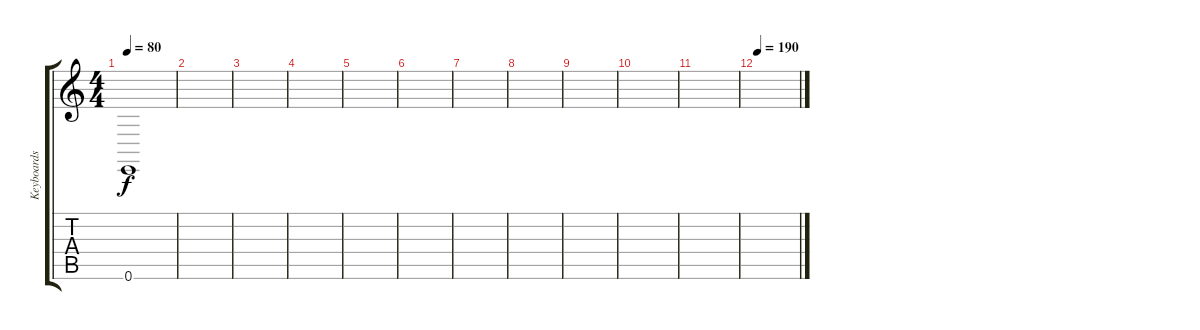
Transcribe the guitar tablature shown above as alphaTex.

\track ("Keyboards" "Keyboards") {instrument stringensemble1}
\staff {score tabs}
\tuning (E4 B3 G3 D3 A2 E2) {hide}
\ts (4 4)
\tempo 80
\clef g2
\ks c
0.6{t}.1{dy f volume 0} |
|
|
|
|
|
|
|
|
|
|
\tempo 190
